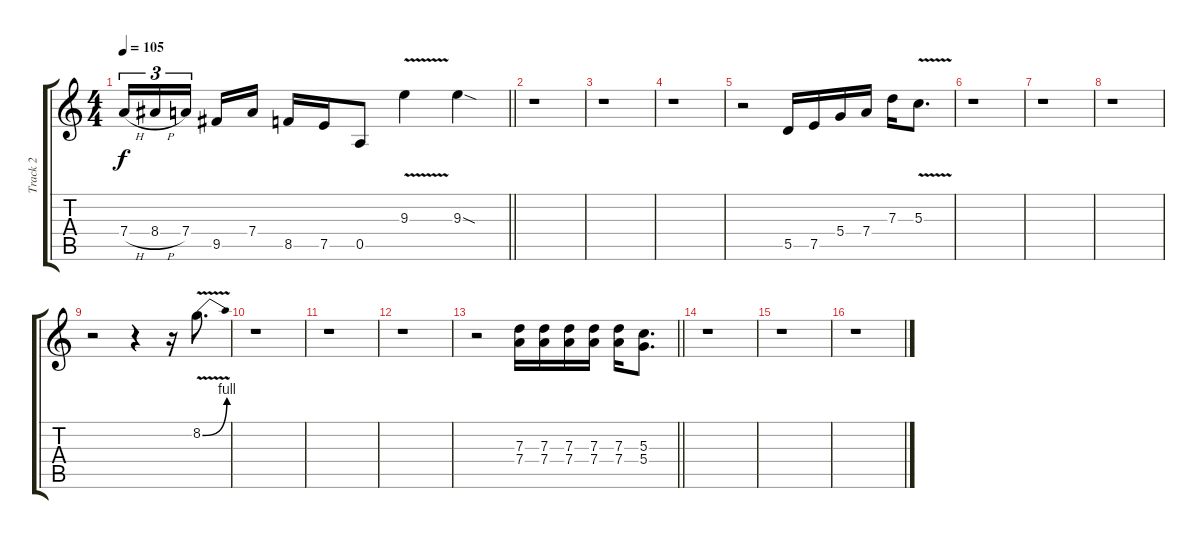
\track ("Track 2" "Track 2") {instrument distortionguitar}
\staff {score tabs}
\tuning (E4 B3 G3 D3 A2 E2) {hide}
\ts (4 4)
\tempo 105
\clef g2
\barLineRight lightlight
\ks c
7.4{h}.16{tu (3 2) dy f} 8.4{h}.16{tu (3 2)} 7.4.16{tu (3 2) beam splitsecondary} 9.5.16 7.4.16 8.5.16 7.5.16 0.5.8 9.3{v}.4 9.3{sod}.4 |
r.1{volume 13 balance 12} |
r.1 |
r.1 |
r.2 5.5.16 7.5.16 5.4.16 7.4.16 7.3.16 5.3{v}.8{d} |
r.1 |
r.1 |
r.1 |
r.2 r.4 r.16 8.2{be (bend 0 0 60 4) v}.8{d} |
r.1 |
r.1 |
r.1 |
\barLineRight lightlight
r.2 (7.3 7.4).16 (7.3 7.4).16 (7.3 7.4).16 (7.3 7.4).16 (7.3 7.4).16 (5.3 5.4).8{d} |
r.1 |
r.1 |
r.1
